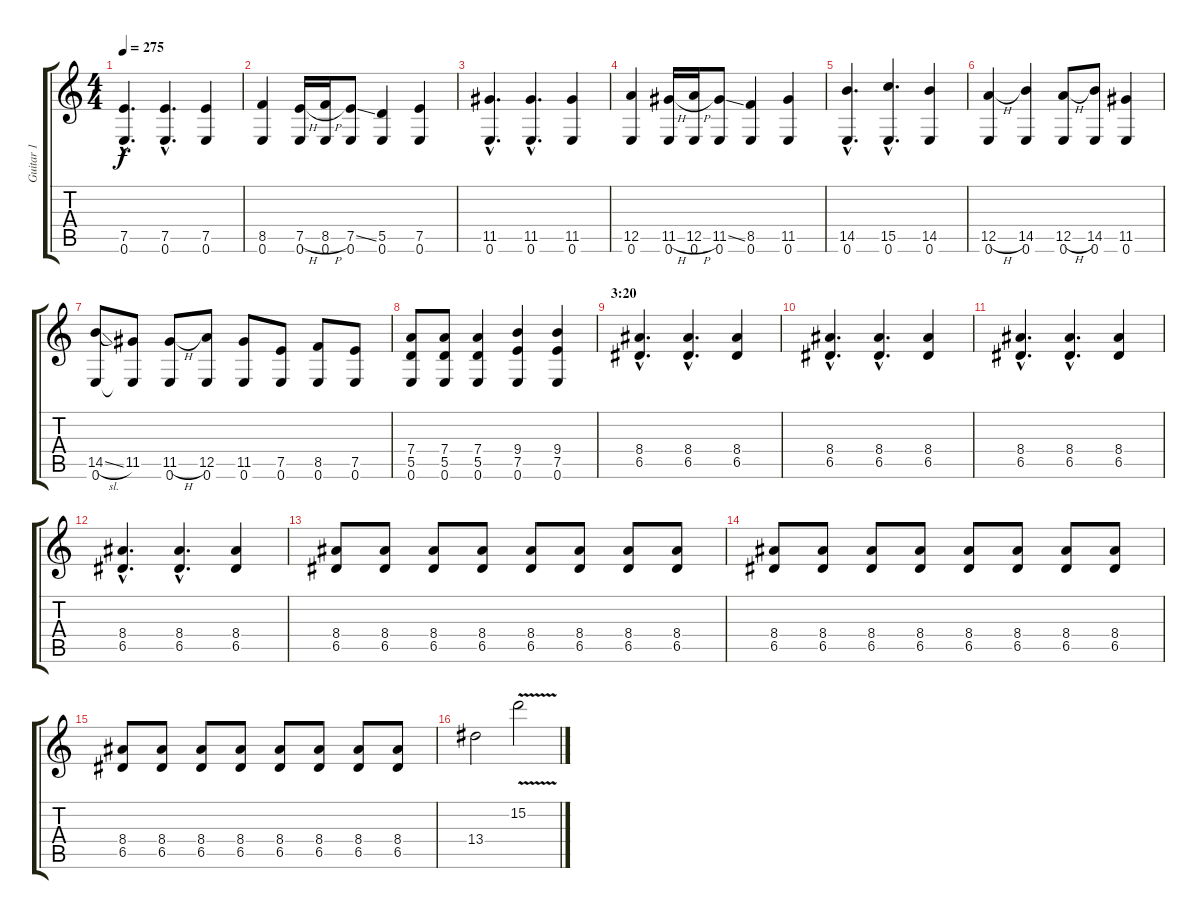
\track ("Guitar 1" "Guitar 1") {instrument distortionguitar}
\staff {score tabs}
\tuning (E4 B3 G3 D3 A2 E2) {hide}
\ts (4 4)
\tempo 275
\clef g2
\ks c
(7.5{hac} 0.6{hac}).4{d dy f} (7.5{hac} 0.6{hac}).4{d} (7.5 0.6).4 |
(8.5 0.6).4 (7.5{h} 0.6).16 (8.5{h} 0.6).16 (7.5{ss} 0.6).8 (5.5 0.6).4 (7.5 0.6).4 |
(11.5{hac} 0.6{hac}).4{d} (11.5{hac} 0.6{hac}).4{d} (11.5 0.6).4 |
(12.5 0.6).4 (11.5{h} 0.6).16 (12.5{h} 0.6).16 (11.5{ss} 0.6).8 (8.5 0.6).4 (11.5 0.6).4 |
(14.5{hac} 0.6{hac}).4{d} (15.5{hac} 0.6{hac}).4{d} (14.5 0.6).4 |
(12.5{h} 0.6).4 (14.5 0.6).4 (12.5{h} 0.6).8 (14.5 0.6).8 (11.5 0.6).4 |
(14.5{sl} 0.6).8 (11.5 0.6{t}).8 (11.5{h} 0.6).8 (12.5 0.6).8 (11.5 0.6).8 (7.5 0.6).8 (8.5 0.6).8 (7.5 0.6).8 |
(7.4 5.5 0.6).8 (7.4 5.5 0.6).8 (7.4 5.5 0.6).4 (9.4 7.5 0.6).4 (9.4 7.5 0.6).4 |
\section ("" "3:20")
(8.4{hac} 6.5{hac}).4{d} (8.4{hac} 6.5{hac}).4{d} (8.4 6.5).4 |
(8.4{hac} 6.5{hac}).4{d} (8.4{hac} 6.5{hac}).4{d} (8.4 6.5).4 |
(8.4{hac} 6.5{hac}).4{d} (8.4{hac} 6.5{hac}).4{d} (8.4 6.5).4 |
(8.4{hac} 6.5{hac}).4{d} (8.4{hac} 6.5{hac}).4{d} (8.4 6.5).4 |
(8.4 6.5).8 (8.4 6.5).8 (8.4 6.5).8 (8.4 6.5).8 (8.4 6.5).8 (8.4 6.5).8 (8.4 6.5).8 (8.4 6.5).8 |
(8.4 6.5).8 (8.4 6.5).8 (8.4 6.5).8 (8.4 6.5).8 (8.4 6.5).8 (8.4 6.5).8 (8.4 6.5).8 (8.4 6.5).8 |
(8.4 6.5).8 (8.4 6.5).8 (8.4 6.5).8 (8.4 6.5).8 (8.4 6.5).8 (8.4 6.5).8 (8.4 6.5).8 (8.4 6.5).8 |
13.4.2 15.2{v}.2
